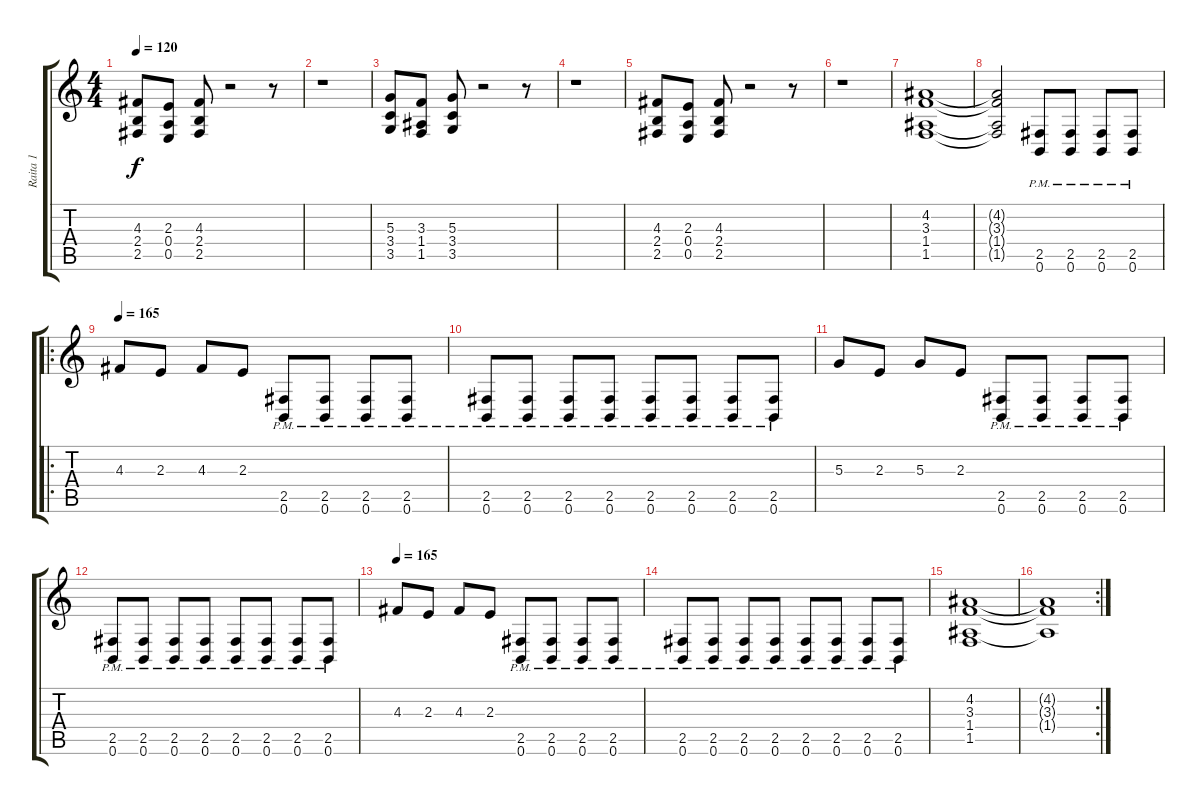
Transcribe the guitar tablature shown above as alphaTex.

\track ("Raita 1" "Raita 1") {instrument distortionguitar}
\staff {score tabs}
\tuning (B3 Gb3 D3 A2 E2 B1) {hide}
\ts (4 4)
\tempo 120
\clef g2
\ks c
(4.3 2.4 2.5).8{dy f} (2.3 0.4 0.5).8 (4.3 2.4 2.5).8 r.2 r.8 |
r.1 |
(5.3 3.4 3.5).8 (3.3 1.4 1.5).8 (5.3 3.4 3.5).8 r.2 r.8 |
r.1 |
(4.3 2.4 2.5).8 (2.3 0.4 0.5).8 (4.3 2.4 2.5).8 r.2 r.8 |
r.1 |
(4.2 3.3 1.4 1.5).1 |
(4.2{t} 3.3{t} 1.4{t} 1.5{t}).2 (2.5{pm} 0.6{pm}).8 (2.5{pm} 0.6{pm}).8 (2.5{pm} 0.6{pm}).8 (2.5{pm} 0.6{pm}).8 |
\ro
\tempo 165
4.3.8 2.3.8 4.3.8 2.3.8 (2.5{pm} 0.6{pm}).8 (2.5{pm} 0.6{pm}).8 (2.5{pm} 0.6{pm}).8 (2.5{pm} 0.6{pm}).8 |
(2.5{pm} 0.6{pm}).8 (2.5{pm} 0.6{pm}).8 (2.5{pm} 0.6{pm}).8 (2.5{pm} 0.6{pm}).8 (2.5{pm} 0.6{pm}).8 (2.5{pm} 0.6{pm}).8 (2.5{pm} 0.6{pm}).8 (2.5{pm} 0.6{pm}).8 |
5.3.8 2.3.8 5.3.8 2.3.8 (2.5{pm} 0.6{pm}).8 (2.5{pm} 0.6{pm}).8 (2.5{pm} 0.6{pm}).8 (2.5{pm} 0.6{pm}).8 |
(2.5{pm} 0.6{pm}).8 (2.5{pm} 0.6{pm}).8 (2.5{pm} 0.6{pm}).8 (2.5{pm} 0.6{pm}).8 (2.5{pm} 0.6{pm}).8 (2.5{pm} 0.6{pm}).8 (2.5{pm} 0.6{pm}).8 (2.5{pm} 0.6{pm}).8 |
\tempo 165
4.3.8 2.3.8 4.3.8 2.3.8 (2.5{pm} 0.6{pm}).8 (2.5{pm} 0.6{pm}).8 (2.5{pm} 0.6{pm}).8 (2.5{pm} 0.6{pm}).8 |
(2.5{pm} 0.6{pm}).8 (2.5{pm} 0.6{pm}).8 (2.5{pm} 0.6{pm}).8 (2.5{pm} 0.6{pm}).8 (2.5{pm} 0.6{pm}).8 (2.5{pm} 0.6{pm}).8 (2.5{pm} 0.6{pm}).8 (2.5{pm} 0.6{pm}).8 |
(4.2 3.3 1.4 1.5).1 |
\rc 2
(4.2{t} 3.3{t} 1.4{t}).1
